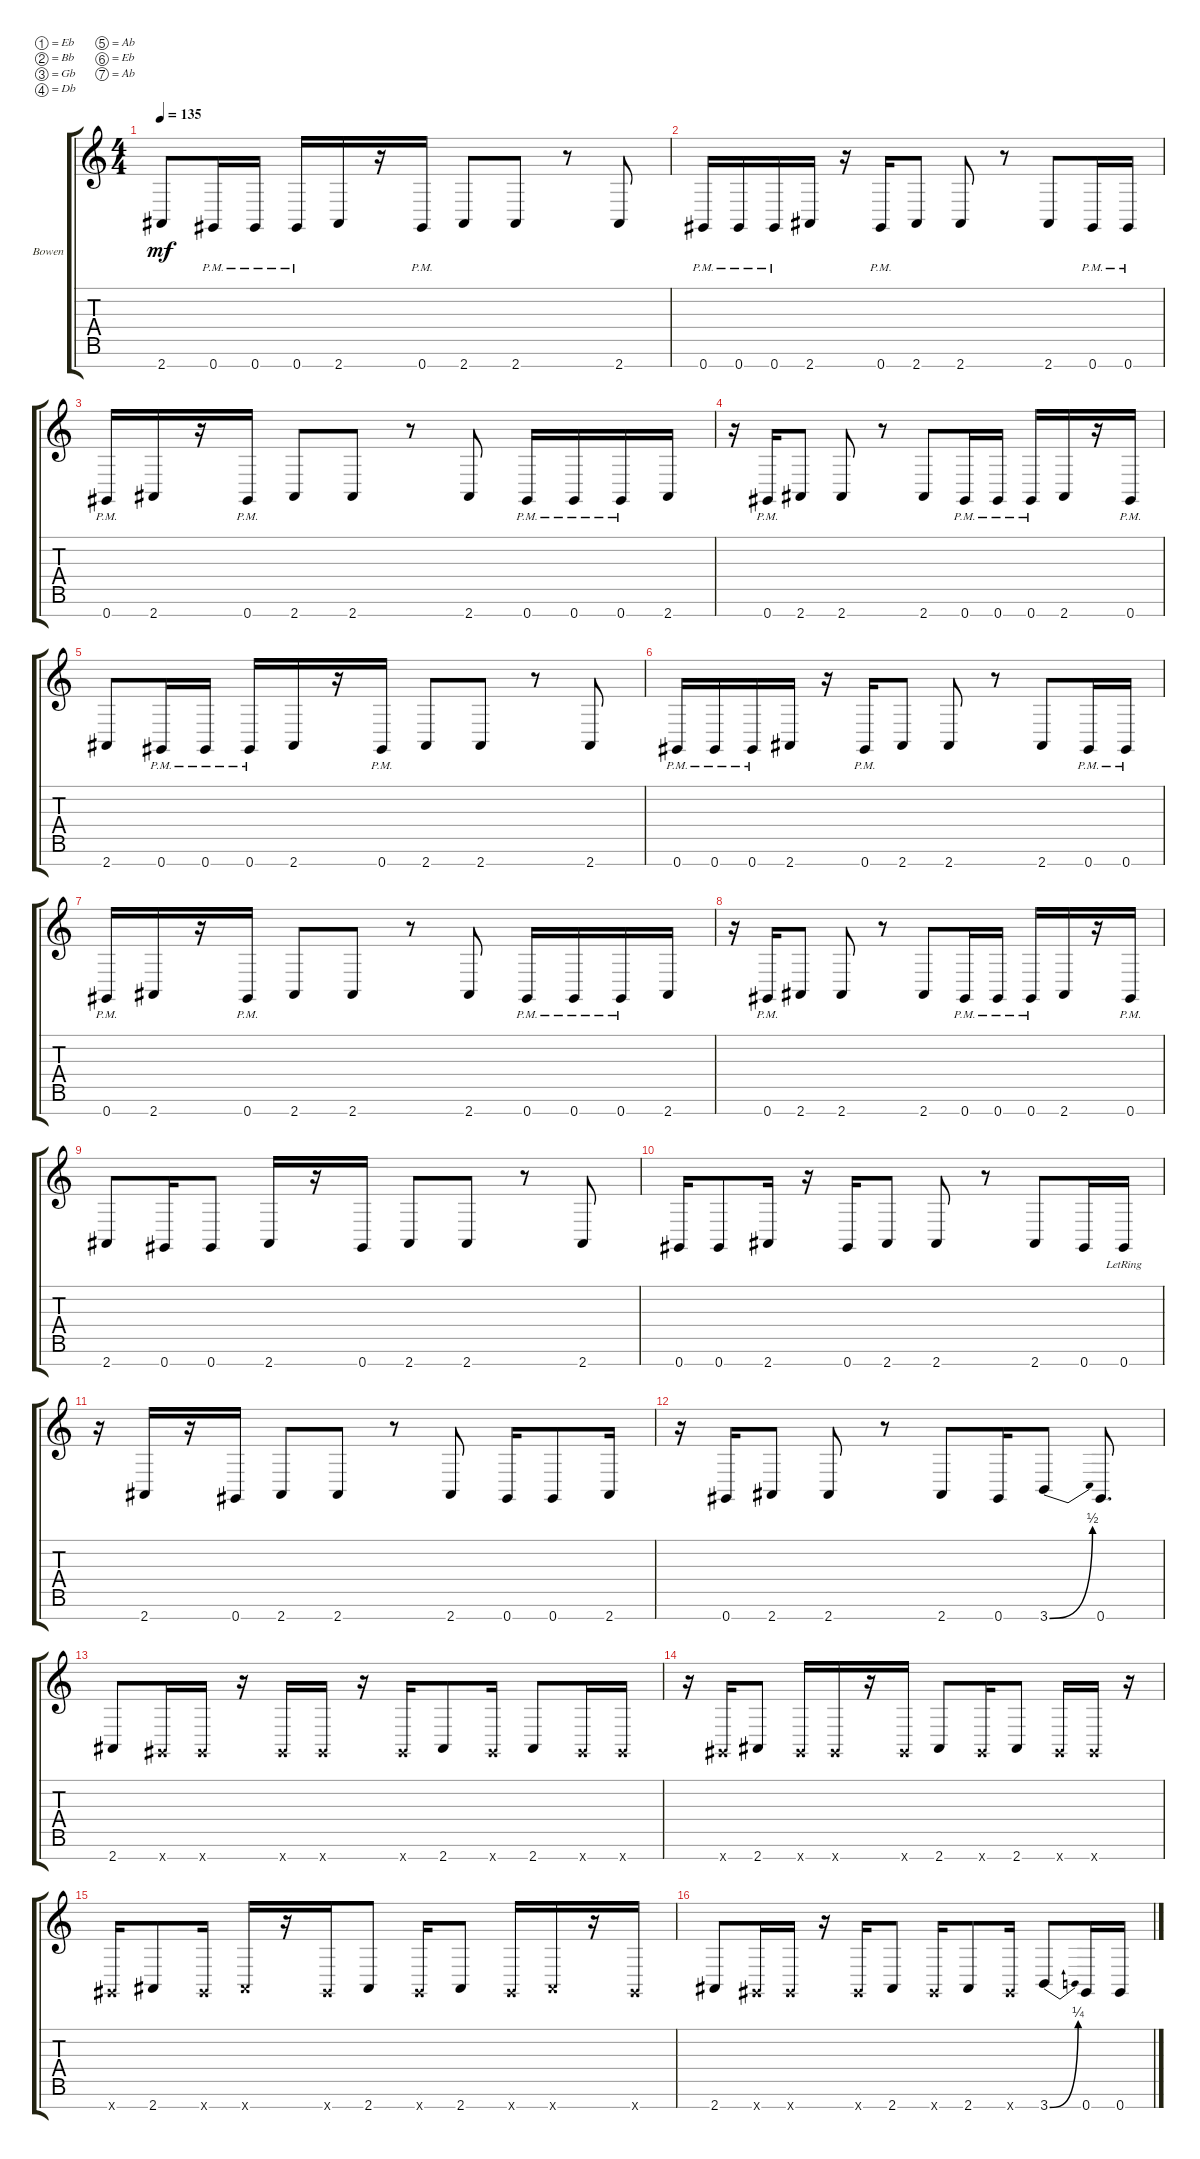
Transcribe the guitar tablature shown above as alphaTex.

\defaultSystemsLayout 4
\bracketExtendMode groupsimilarinstruments
\multiBarRest
\firstSystemTrackNameOrientation horizontal
\otherSystemsTrackNameOrientation horizontal
\track ("Jake Bowen" "Bowen") {instrument distortionguitar}
\staff {score tabs}
\tuning (Eb4 Bb3 Gb3 Db3 Ab2 Eb2 Ab1)
\ts (4 4)
\tempo 135
\clef g2
\ks c
2.7.8{dy mf} 0.7{pm}.16 0.7{pm}.16 0.7{pm}.16 2.7.16 r.16 0.7{pm}.16 2.7.8 2.7.8 r.8 2.7.8 |
0.7{pm}.16 0.7{pm}.16 0.7{pm}.16 2.7.16 r.16 0.7{pm}.16 2.7.8 2.7.8 r.8 2.7.8 0.7{pm}.16 0.7{pm}.16 |
0.7{pm}.16 2.7.16 r.16 0.7{pm}.16 2.7.8 2.7.8 r.8 2.7.8 0.7{pm}.16 0.7{pm}.16 0.7{pm}.16 2.7.16 |
r.16 0.7{pm}.16 2.7.8 2.7.8 r.8 2.7.8 0.7{pm}.16 0.7{pm}.16 0.7{pm}.16 2.7.16 r.16 0.7{pm}.16 |
2.7.8 0.7{pm}.16 0.7{pm}.16 0.7{pm}.16 2.7.16 r.16 0.7{pm}.16 2.7.8 2.7.8 r.8 2.7.8 |
0.7{pm}.16 0.7{pm}.16 0.7{pm}.16 2.7.16 r.16 0.7{pm}.16 2.7.8 2.7.8 r.8 2.7.8 0.7{pm}.16 0.7{pm}.16 |
0.7{pm}.16 2.7.16 r.16 0.7{pm}.16 2.7.8 2.7.8 r.8 2.7.8 0.7{pm}.16 0.7{pm}.16 0.7{pm}.16 2.7.16 |
r.16 0.7{pm}.16 2.7.8 2.7.8 r.8 2.7.8 0.7{pm}.16 0.7{pm}.16 0.7{pm}.16 2.7.16 r.16 0.7{pm}.16 |
2.7.8 0.7.16 0.7.8 2.7.16 r.16 0.7.16 2.7.8 2.7.8 r.8 2.7.8 |
0.7.16 0.7.8 2.7.16 r.16 0.7.16 2.7.8 2.7.8 r.8 2.7.8 0.7.16 0.7{lr}.16 |
r.16 2.7.16 r.16 0.7.16 2.7.8 2.7.8 r.8 2.7.8 0.7.16 0.7.8 2.7.16 |
r.16 0.7.16 2.7.8 2.7.8 r.8 2.7.8 0.7.16 3.7{be (bend 0 0 27 2)}.8 0.7.8{d} |
2.7.8 0.7{x}.16 0.7{x}.16 r.16 0.7{x}.16 0.7{x}.16 r.16 0.7{x}.16 2.7.8 0.7{x}.16 2.7.8 0.7{x}.16 0.7{x}.16 |
r.16 0.7{x}.16 2.7.8 0.7{x}.16 0.7{x}.16 r.16 0.7{x}.16 2.7.8 0.7{x}.16 2.7.8 0.7{x}.16 0.7{x}.16 r.16 |
0.7{x}.16 2.7.8 0.7{x}.16 2.7{x}.16 r.16 0.7{x}.16 2.7.8 0.7{x}.16 2.7.8 0.7{x}.16 2.7{x}.16 r.16 0.7{x}.16 |
2.7.8 0.7{x}.16 0.7{x}.16 r.16 0.7{x}.16 2.7.8 0.7{x}.16 2.7.8 0.7{x}.16 3.7{be (bend 0 0 31.2 1)}.8 0.7.16 0.7.16
